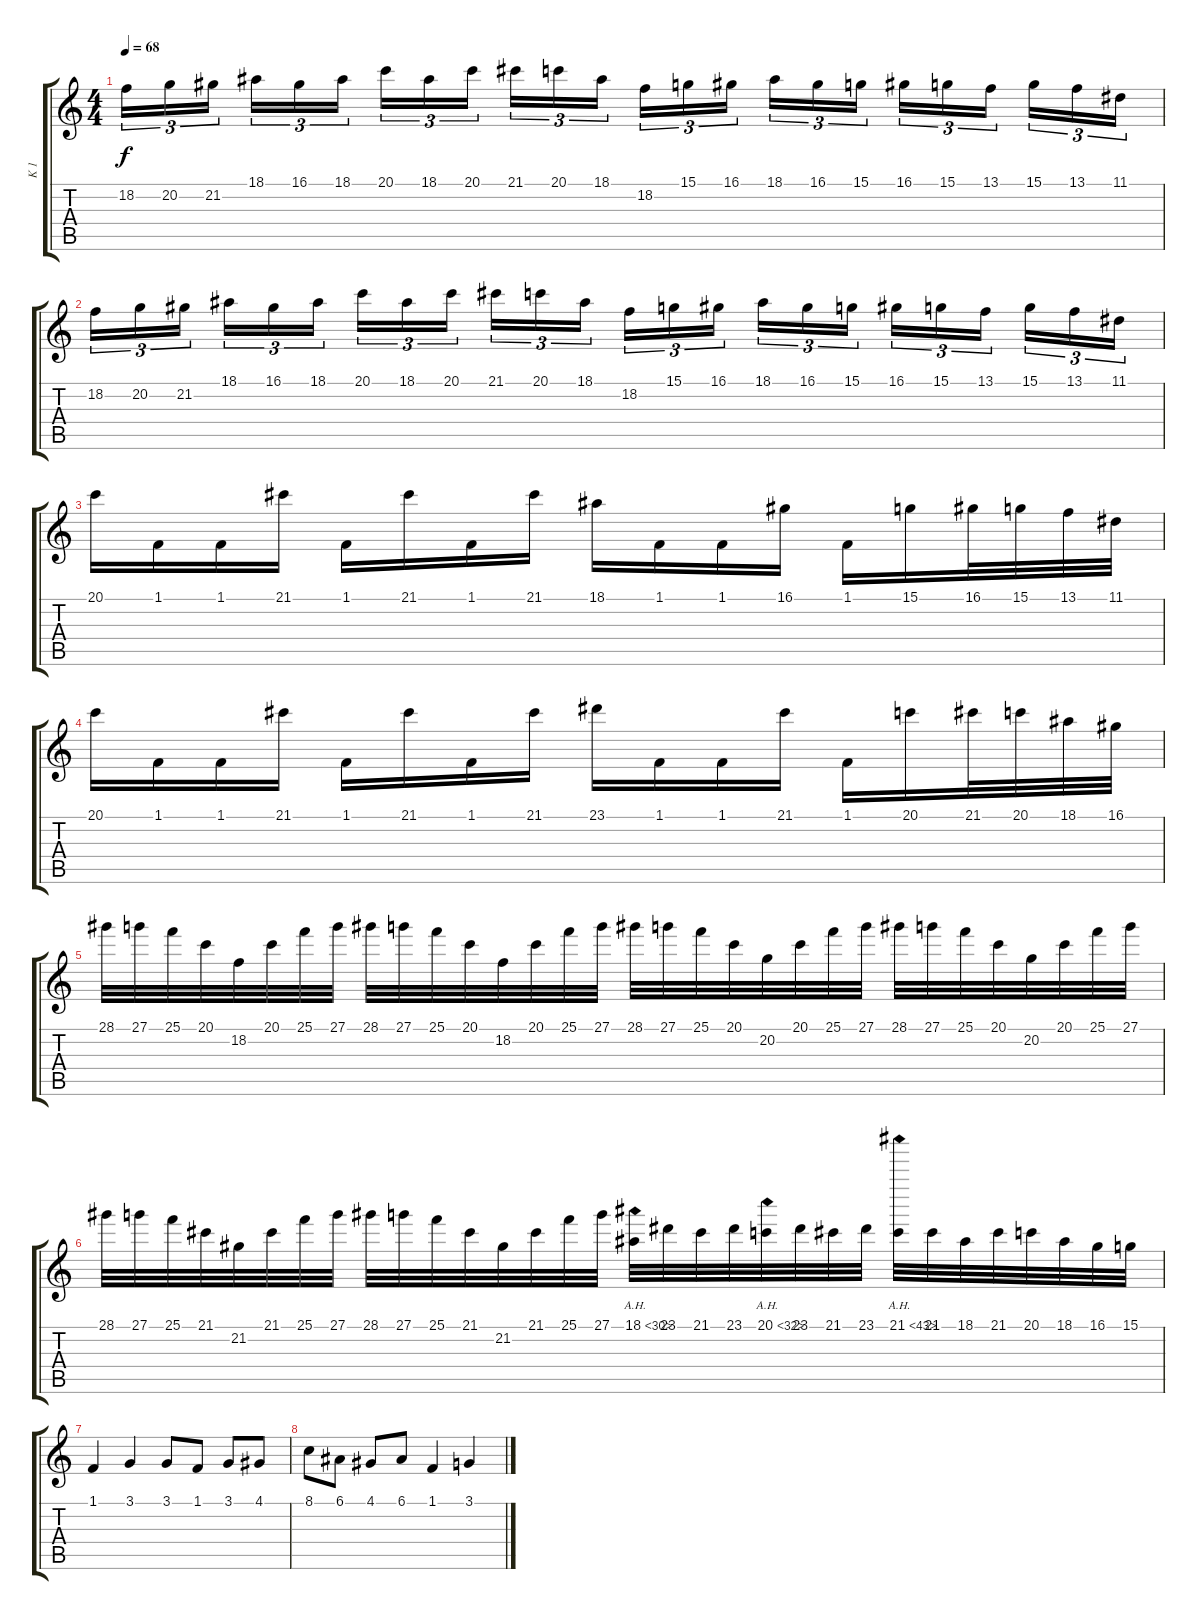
\track ("K 1" "K 1") {instrument stringensemble1}
\staff {score tabs}
\tuning (E4 B3 G3 D3 A2 E2) {hide}
\ts (4 4)
\tempo 68
\clef g2
\ks c
18.2.16{tu (3 2) dy f} 20.2.16{tu (3 2)} 21.2.16{tu (3 2)} 18.1.16{tu (3 2)} 16.1.16{tu (3 2)} 18.1.16{tu (3 2)} 20.1.16{tu (3 2)} 18.1.16{tu (3 2)} 20.1.16{tu (3 2)} 21.1.16{tu (3 2)} 20.1.16{tu (3 2)} 18.1.16{tu (3 2)} 18.2.16{tu (3 2)} 15.1.16{tu (3 2)} 16.1.16{tu (3 2)} 18.1.16{tu (3 2)} 16.1.16{tu (3 2)} 15.1.16{tu (3 2)} 16.1.16{tu (3 2)} 15.1.16{tu (3 2)} 13.1.16{tu (3 2)} 15.1.16{tu (3 2)} 13.1.16{tu (3 2)} 11.1.16{tu (3 2)} |
18.2.16{tu (3 2)} 20.2.16{tu (3 2)} 21.2.16{tu (3 2)} 18.1.16{tu (3 2)} 16.1.16{tu (3 2)} 18.1.16{tu (3 2)} 20.1.16{tu (3 2)} 18.1.16{tu (3 2)} 20.1.16{tu (3 2)} 21.1.16{tu (3 2)} 20.1.16{tu (3 2)} 18.1.16{tu (3 2)} 18.2.16{tu (3 2)} 15.1.16{tu (3 2)} 16.1.16{tu (3 2)} 18.1.16{tu (3 2)} 16.1.16{tu (3 2)} 15.1.16{tu (3 2)} 16.1.16{tu (3 2)} 15.1.16{tu (3 2)} 13.1.16{tu (3 2)} 15.1.16{tu (3 2)} 13.1.16{tu (3 2)} 11.1.16{tu (3 2)} |
\section ("" "")
20.1.16{volume 8} 1.1.16 1.1.16 21.1.16 1.1.16 21.1.16 1.1.16 21.1.16 18.1.16 1.1.16 1.1.16 16.1.16 1.1.16 15.1.16 16.1.32 15.1.32 13.1.32 11.1.32 |
20.1.16 1.1.16 1.1.16 21.1.16 1.1.16 21.1.16 1.1.16 21.1.16 23.1.16 1.1.16 1.1.16 21.1.16 1.1.16 20.1.16 21.1.32 20.1.32 18.1.32 16.1.32 |
28.1.32 27.1.32 25.1.32 20.1.32 18.2.32 20.1.32 25.1.32 27.1.32 28.1.32 27.1.32 25.1.32 20.1.32 18.2.32 20.1.32 25.1.32 27.1.32 28.1.32 27.1.32 25.1.32 20.1.32 20.2.32 20.1.32 25.1.32 27.1.32 28.1.32 27.1.32 25.1.32 20.1.32 20.2.32 20.1.32 25.1.32 27.1.32 |
28.1.32 27.1.32 25.1.32 21.1.32 21.2.32 21.1.32 25.1.32 27.1.32 28.1.32 27.1.32 25.1.32 21.1.32 21.2.32 21.1.32 25.1.32 27.1.32 18.1{ah 12}.32 23.1.32 21.1.32 23.1.32 20.1{ah 12}.32 23.1.32 21.1.32 23.1.32 21.1{ah 22}.32 21.1.32 18.1.32 21.1.32 20.1.32 18.1.32 16.1.32 15.1.32 |
1.1.4{volume 6} 3.1.4 3.1.8 1.1.8 3.1.8 4.1.8 |
8.1.8 6.1.8 4.1.8 6.1.8 1.1.4 3.1.4
